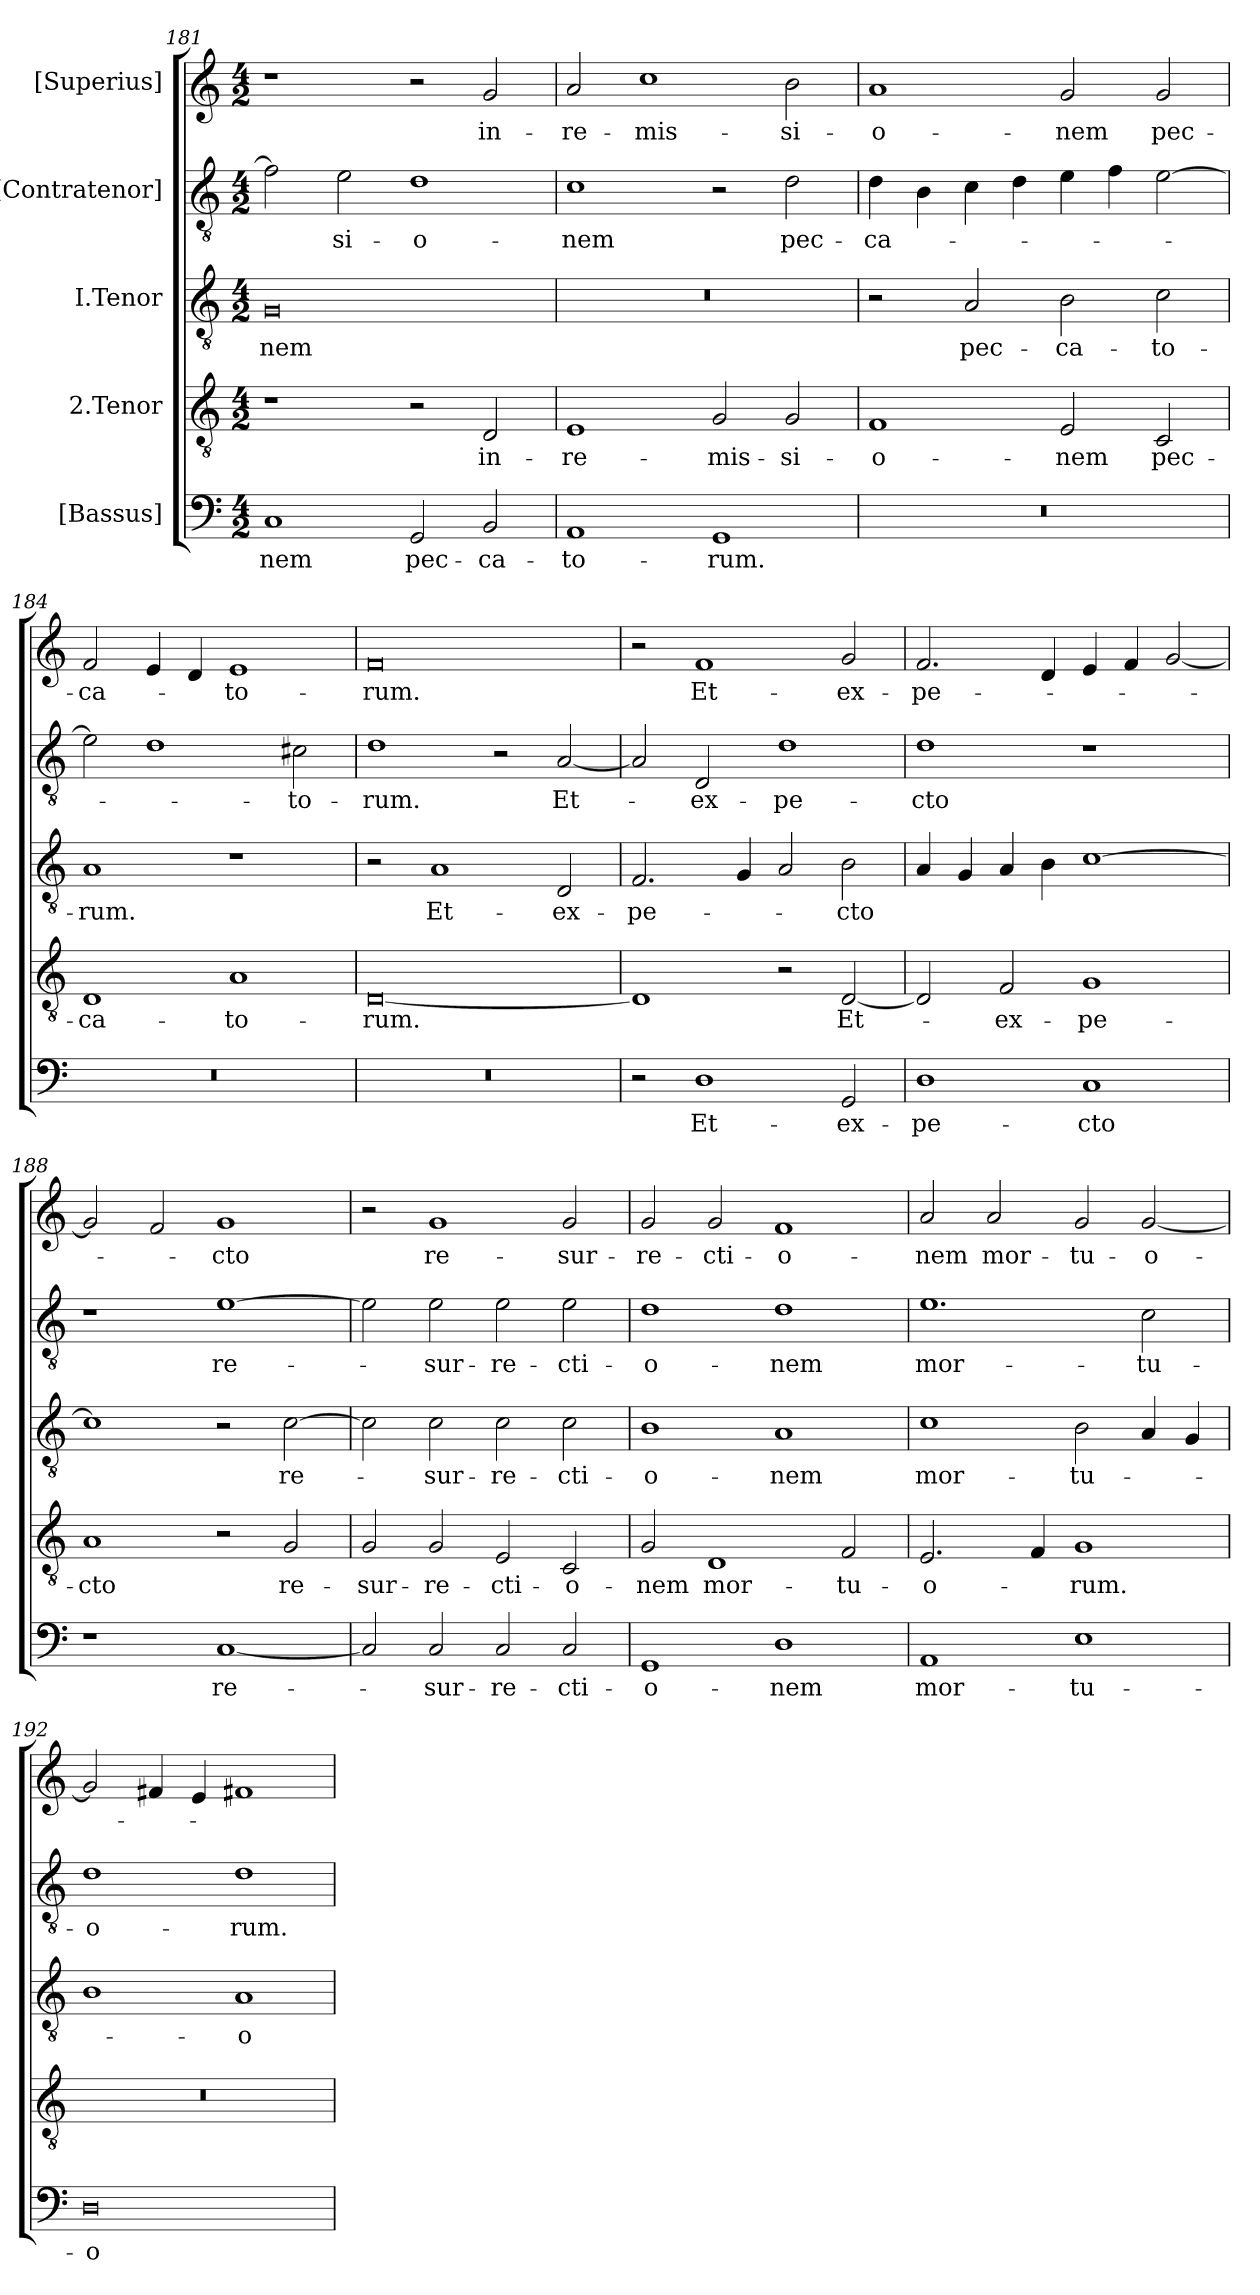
**kern	**text	**kern	**text	**kern	**text	**kern	**text	**kern	**text
*part5	*part5	*part4	*part4	*part3	*part3	*part2	*part2	*part1	*part1
*staff5	*staff5	*staff4	*staff4	*staff3	*staff3	*staff2	*staff2	*staff1	*staff1
*I"[Bassus]	*	*I"2.Tenor	*	*I"I.Tenor	*	*I"[Contratenor]	*	*I"[Superius]	*
*clefF4	*	*clefGv2	*	*clefGv2	*	*clefGv2	*	*clefG2	*
*k[]	*	*k[]	*	*k[]	*	*k[]	*	*k[]	*
*M4/2	*	*M4/2	*	*M4/2	*	*M4/2	*	*M4/2	*
=181	=181	=181	=181	=181	=181	=181	=181	=181	=181
1C/	-nem	1r	.	0G/	-nem	2f\]	.	1r	.
.	.	.	.	.	.	2e\	-si-	.	.
2GG/	pec-	2r	.	.	.	1d\	-o-	2r	.
2BB/	-ca-	2D/	in-	.	.	.	.	2g/	in-
=182	=182	=182	=182	=182	=182	=182	=182	=182	=182
1AA/	-to-	1E/	re-	0r	.	1c\	-nem	2a/	re-
.	.	.	.	.	.	.	.	1cc\	-mis-
1GG/	-rum.	2G/	-mis-	.	.	2r	.	.	.
.	.	2G/	-si-	.	.	2d\	pec-	2b\	-si-
=183	=183	=183	=183	=183	=183	=183	=183	=183	=183
0r	.	1F/	-o-	2r	.	4d\	-ca-	1a/	-o-
.	.	.	.	.	.	4B\	.	.	.
.	.	.	.	2A/	pec-	4c\	.	.	.
.	.	.	.	.	.	4d\	.	.	.
.	.	2E/	-nem	2B\	-ca-	4e\	.	2g/	-nem
.	.	.	.	.	.	4f\	.	.	.
.	.	2C/	pec-	2c\	-to-	[2e\	.	2g/	pec-
=184	=184	=184	=184	=184	=184	=184	=184	=184	=184
0r	.	1D/	-ca-	1A/	-rum.	2e\]	.	2f/	-ca-
.	.	.	.	.	.	1d\	.	4e/	.
.	.	.	.	.	.	.	.	4d/	.
.	.	1A/	-to-	1r	.	.	.	1e/	-to-
.	.	.	.	.	.	2c#X\	-to-	.	.
=185	=185	=185	=185	=185	=185	=185	=185	=185	=185
0r	.	[0D/	-rum.	2r	.	1d\	-rum.	0f/	-rum.
.	.	.	.	1A/	Et-	.	.	.	.
.	.	.	.	.	.	2r	.	.	.
.	.	.	.	2D/	ex-	[2A/	Et-	.	.
=186	=186	=186	=186	=186	=186	=186	=186	=186	=186
2r	.	1D/]	.	2.F/	-pe-	2A/]	.	2r	.
1D\	Et-	.	.	.	.	2D/	ex-	1f/	Et-
.	.	.	.	4G/	.	.	.	.	.
.	.	2r	.	2A/	.	1d\	-pe-	.	.
2GG/	ex-	[2D/	Et-	2B\	-cto	.	.	2g/	ex-
=187	=187	=187	=187	=187	=187	=187	=187	=187	=187
1D\	-pe-	2D/]	.	4A/	.	1d\	-cto	2.f/	-pe-
.	.	.	.	4G/	.	.	.	.	.
.	.	2F/	ex-	4A/	.	.	.	.	.
.	.	.	.	4B\	.	.	.	4d/	.
1C/	-cto	1G/	-pe-	[1c\	.	1r	.	4e/	.
.	.	.	.	.	.	.	.	4f/	.
.	.	.	.	.	.	.	.	[2g/	.
=188	=188	=188	=188	=188	=188	=188	=188	=188	=188
1r	.	1A/	-cto	1c\]	.	1r	.	2g/]	.
.	.	.	.	.	.	.	.	2f/	.
[1C/	re-	2r	.	2r	.	[1e\	re-	1g/	-cto
.	.	2G/	re-	[2c\	re-	.	.	.	.
=189	=189	=189	=189	=189	=189	=189	=189	=189	=189
2C/]	.	2G/	-sur-	2c\]	.	2e\]	.	2r	.
2C/	-sur-	2G/	-re-	2c\	-sur-	2e\	-sur-	1g/	re-
2C/	-re-	2E/	-cti-	2c\	-re-	2e\	-re-	.	.
2C/	-cti-	2C/	-o-	2c\	-cti-	2e\	-cti-	2g/	-sur-
=190	=190	=190	=190	=190	=190	=190	=190	=190	=190
1GG/	-o-	2G/	-nem	1B\	-o-	1d\	-o-	2g/	-re-
.	.	1D/	mor-	.	.	.	.	2g/	-cti-
1D\	-nem	.	.	1A/	-nem	1d\	-nem	1f/	-o-
.	.	2F/	-tu-	.	.	.	.	.	.
=191	=191	=191	=191	=191	=191	=191	=191	=191	=191
1AA/	mor-	2.E/	-o-	1c\	mor-	1.e\	mor-	2a/	-nem
.	.	.	.	.	.	.	.	2a/	mor-
.	.	4F/	.	.	.	.	.	.	.
1E\	-tu-	1G/	-rum.	2B\	-tu-	.	.	2g/	-tu-
.	.	.	.	4A/	.	2c\	-tu-	[2g/	-o-
.	.	.	.	4G/	.	.	.	.	.
=192	=192	=192	=192	=192	=192	=192	=192	=192	=192
0D\	-o-	0r	.	1B\	.	1d\	-o-	2g/]	.
.	.	.	.	.	.	.	.	4f#X/	.
.	.	.	.	.	.	.	.	4e/	.
.	.	.	.	1A/	-o-	1d\	-rum.	1f#X/	.
=	=	=	=	=	=	=	=	=	=
*-	*-	*-	*-	*-	*-	*-	*-	*-	*-
